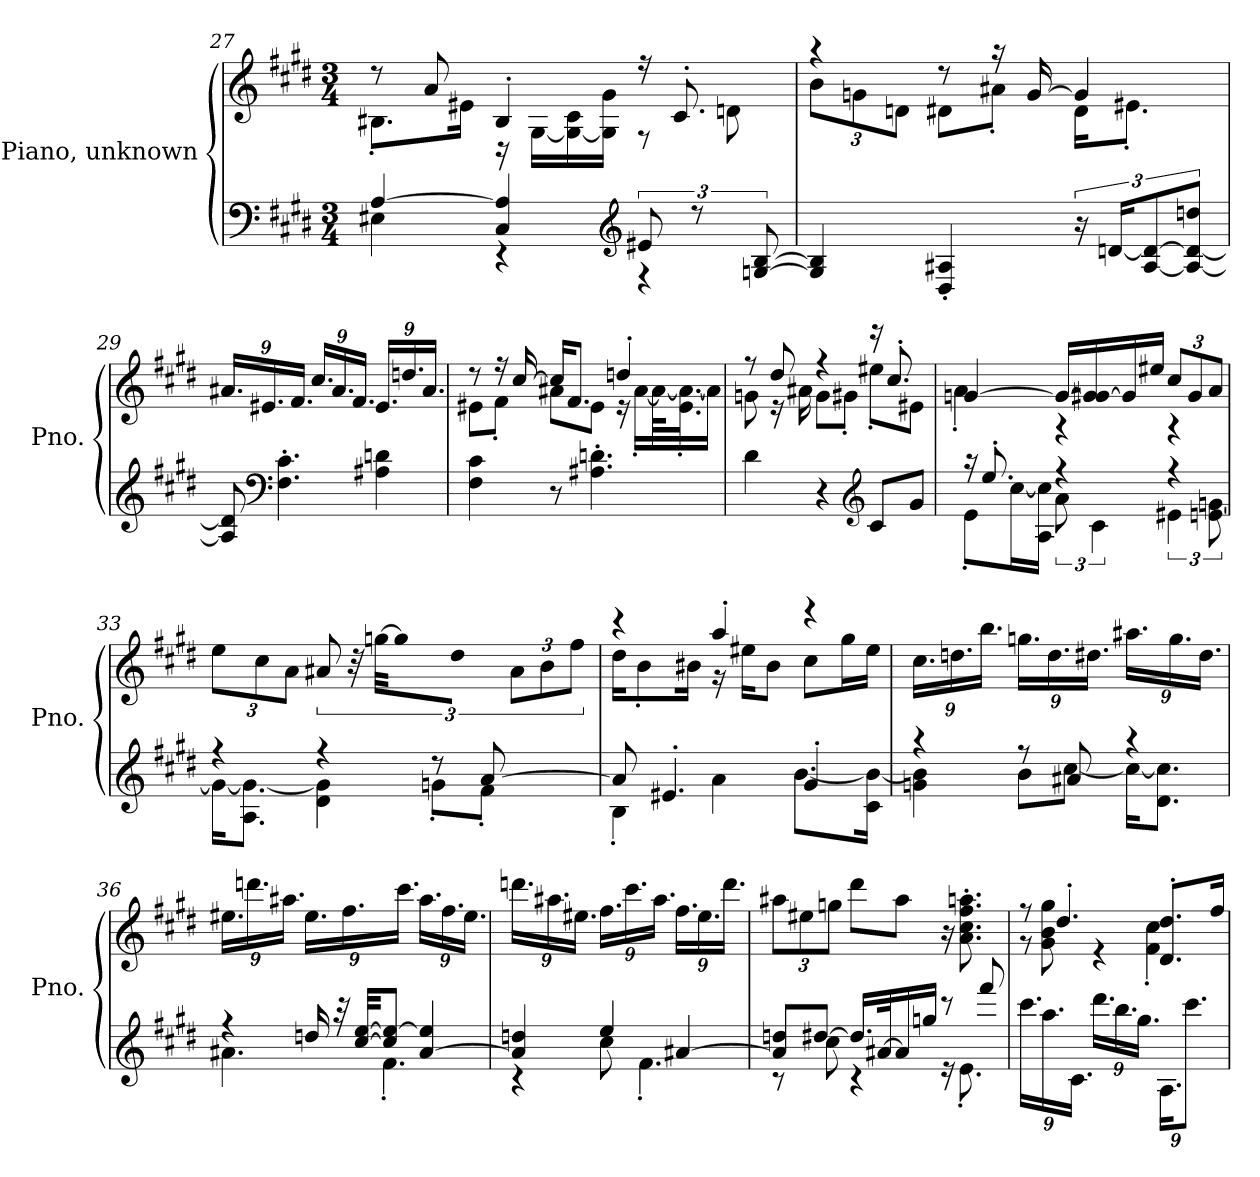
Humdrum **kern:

**kern	**kern
*part1	*part1
*staff2	*staff1
*I"Piano, unknown	*
*I'Pno.	*
*clefF4	*clefG2
*k[f#c#g#d#]	*k[f#c#g#d#]
*M3/4	*M3/4
=27	=27
*^	*^
[4A/	4E#X\	8r	8.B#X'\L
.	.	8a/	.
.	.	.	16e#X\Jk
4C#/ 4A/]	4r	4B#'/	16r
.	.	.	[16G#\LL
.	.	.	16G#\_ 16c#\
.	.	.	16G#\] 16g#\JJ
*clefG2	*	*	*
12e#X/	4r	16r	8r
.	.	8.c#'/	.
12r	.	.	.
.	.	.	8dn\
[12Gn/ [12B/	.	.	.
*v	*v	*	*
!!LO:LB:g=z	!!
=28	=28	=28
*	*	*Xbrackettup
4G/] 4B/]	4r	12b\L
.	.	12gn\
.	.	12dn\J
4D#/' 4A#X/'	8r	8d#X\L
.	16r	8a#X'\J
.	[16g/	.
24r	4g/]	16d#\KL
[24dn/KL	.	.
.	.	8.e#X'\J
[12A#/ 12d/_	.	.
12A#/_ 12d/_ 12ddn/J	.	.
*	*v	*v
=29	=29
8A#/] 8d/]	18.a#X/LL
.	18.e#X/
*clefF4	*
4.F#\' 4.c#\'	.
.	18.f#/JJ
.	18.cc#/LL
.	18.a#/
.	18.f#/JJ
4A#X\ 4dn\	18.e#/LL
.	18.ddn/
.	18.a#/JJ
!!LO:PB:g=z
=30	=30
*	*^
4F#\ 4c#\	8r	8e#X\L
.	16r	8f#'\J
.	[16cc#/	.
8r	16cc#/KL]	8a#X\L
.	8.f#/J	.
4.A#X\' 4.dn\'	.	8e#\J
.	4ddn'/	16r
.	.	[16a#'\LL
.	.	64a#\KL_
.	.	32.e#\' 32.a#\_'J
.	.	16a#\JJ]
=31	=31	=31
4d#\	8r	8gn\
.	8dd#/	16r
.	.	16a#X\
4r	4r	8g\L
.	.	8g#X'\J
*clefG2	*	*
8c#/L	16r	8ee#X'\L
.	8.cc#'/	.
8g#/J	.	8e#X\J
!!LO:LB:g=z	!!
=32	=32	=32
*^	*	*
16r	8e'\L	[4gn/	4a'\
8.ee'/	.	.	.
.	[16cc#\L	.	.
.	16A\ 16cc#\]JJ	.	.
4r	12a\	16g/LL_	4r
.	.	16g/] [16g#X/	.
.	6c#\	.	.
.	.	16g#/]	.
.	.	16ee#X/JJ	.
4r	6e#X\	12cc#/L	4r
.	.	12g#/	.
.	12en\ [12gn\	12a/J	.
*	*	*v	*v
=33	=33	=33
4r	16g\KL_	12ee\L
.	8.A\ 8.g\_J	.
.	.	12cc#\
.	.	12a\J
*	*	*brackettup
4r	4d#\ 4g\]	12a#X/
.	.	48r
.	.	[48ggn\KLL
.	.	16gg\]
.	.	16dd#\JJ
*	*	*Xbrackettup
8r	8gn'\L	12a#\L
.	.	12b\
[8a/	8f#'\J	.
.	.	12ff#\J
=34	=34	=34
*	*	*^
8a/]	4B'\	4r	16dd#\KL
.	.	.	8b'\
4.e#X'/	.	.	.
.	.	.	16b#X\Jk
.	4a\	4aa'/	16r
.	.	.	16ee#X\KL
.	.	.	8b#\J
4g#'/	[8.b\L	4r	8cc#\L
.	.	.	16gg#\L
.	16c#\ 16b\_Jk	.	16ee#\JJ
*	*	*v	*v
!!LO:LB:g=z
=35	=35	=35
4r	4gn\ 4b\]	18.cc#\LL
.	.	18.ddn\
.	.	18.bb\JJ
8r	8b\L	18.ggn\LL
.	.	18.dd\
8a#X/	[8cc#\J	.
.	.	18.dd#X\JJ
4r	16cc#\KL_	18.aa#X\LL
.	8.d#\ 8.cc#\]J	.
.	.	18.gg\
.	.	18.dd#\JJ
=36	=36	=36
4r	4.a#X\	18.ee#X\LL
.	.	18.dddn\
.	.	18.aa#X\JJ
16ddn/	.	18.ee#\LL
32r	.	.
.	.	18.ff#\
[32cc#/ [32ee/KKL	.	.
8cc#/] 8ee/_J	4.f#'\	.
.	.	18.ccc#\JJ
[4a#/ 4ee/]	.	18.aa#\LL
.	.	18.ff#\
.	.	18.ee#\JJ
!!LO:LB:g=z
=37	=37	=37
4a#/] 4ddn/	4r	18.dddn\LL
.	.	18.aa#X\
.	.	18.ee#X\JJ
4ee/	8cc#\	18.ff#\LL
.	.	18.ccc#\
.	4.f#'\	.
.	.	18.aa#\JJ
[4a#X/	.	18.ff#\LL
.	.	18.ee#\
.	.	18.ddd\JJ
=38	=38	=38
8a#/] 8ddn/L	8r	12aa#X\L
.	.	12ee#X\
[8dd#X/J	8cc#\	.
.	.	12ggn\J
16.dd#/LL]	4r	8ddd#\L
[32a#X/K	.	.
16a#/]	.	8aa#\J
16ggn/JJ	.	.
8r	16r	16r
.	8.e'\	8.a\' 8.cc#\' 8.ff#\' 8.aan\'
8fff#/	.	.
*v	*v	*
!!LO:LB:g=z
=39	=39
*Xbrackettup	*
*	*^
18.ccc#\LL	8r	8r
18.aa\	.	.
.	4.dd#'/	8g#\ 8b\ 8gg#\
18.c#\JJ	.	.
18.ddd#\LL	.	4r
18.bb\	.	.
18.gg#\JJ	.	.
18.A\KL	8.d#/' 8.dd#/'L	4f#\' 4cc#\'
9.ccc#\J	.	.
.	16ff#/Jk	.
*	*v	*v
=	=
*-	*-
